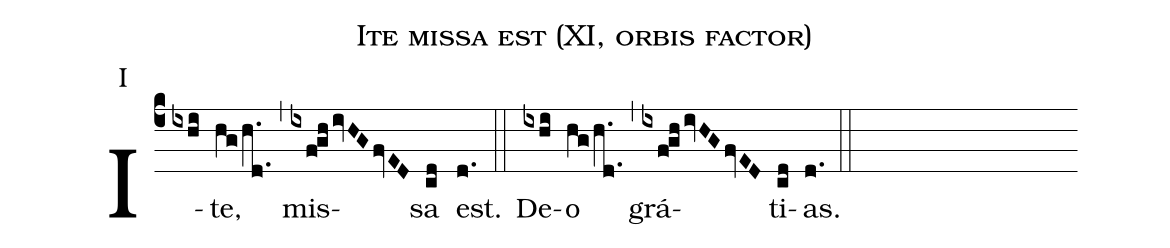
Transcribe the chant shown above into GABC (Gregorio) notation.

name: Ite missa est (XI, orbis factor);
annotation: I;
%%
(c4)
I(ixhi)te,(hg/h.d.) (,) mis(ixf!ghivHGfvED)sa(cd) est.(d.) (::)
De(ixhi)o(hg/h.d.) (,) grá(ixf!ghivHGfvED)ti(cd)as.(d.) (::)
